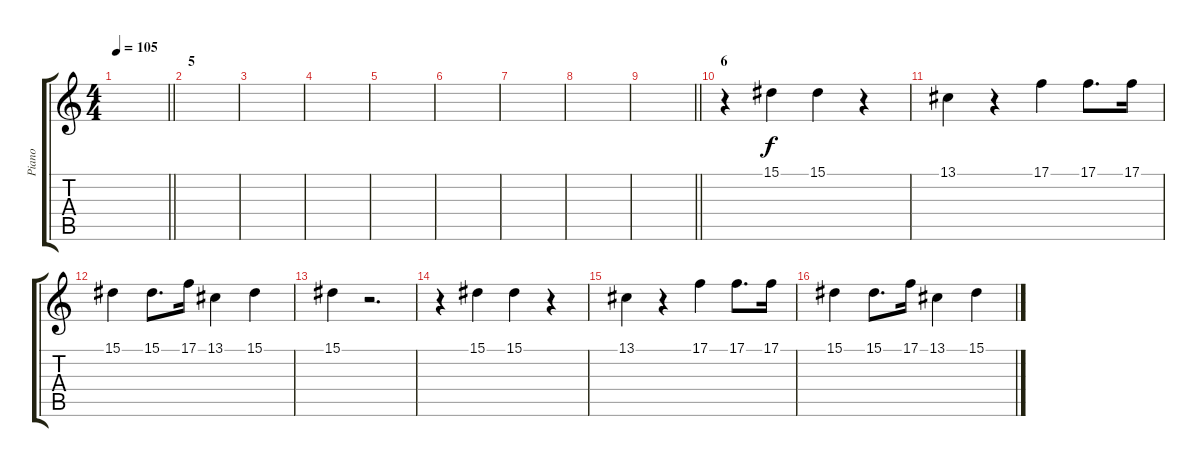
\track ("Piano" "Piano") {instrument brightacousticpiano}
\staff {score tabs}
\tuning (C4 G3 Eb3 Bb2 F2 C2) {hide}
\ts (4 4)
\tempo 105
\clef g2
\barLineRight lightlight
\ks c
|
\section ("" "5")
|
|
|
|
|
|
|
\barLineRight lightlight
|
\section ("" "6")
r.4 15.1.4 15.1.4 r.4 |
13.1.4 r.4 17.1.4 17.1.8{d} 17.1.16 |
15.1.4 15.1.8{d} 17.1.16 13.1.4 15.1.4 |
15.1.4 r.2{d} |
r.4 15.1.4 15.1.4 r.4 |
13.1.4 r.4 17.1.4 17.1.8{d} 17.1.16 |
15.1.4 15.1.8{d} 17.1.16 13.1.4 15.1.4
